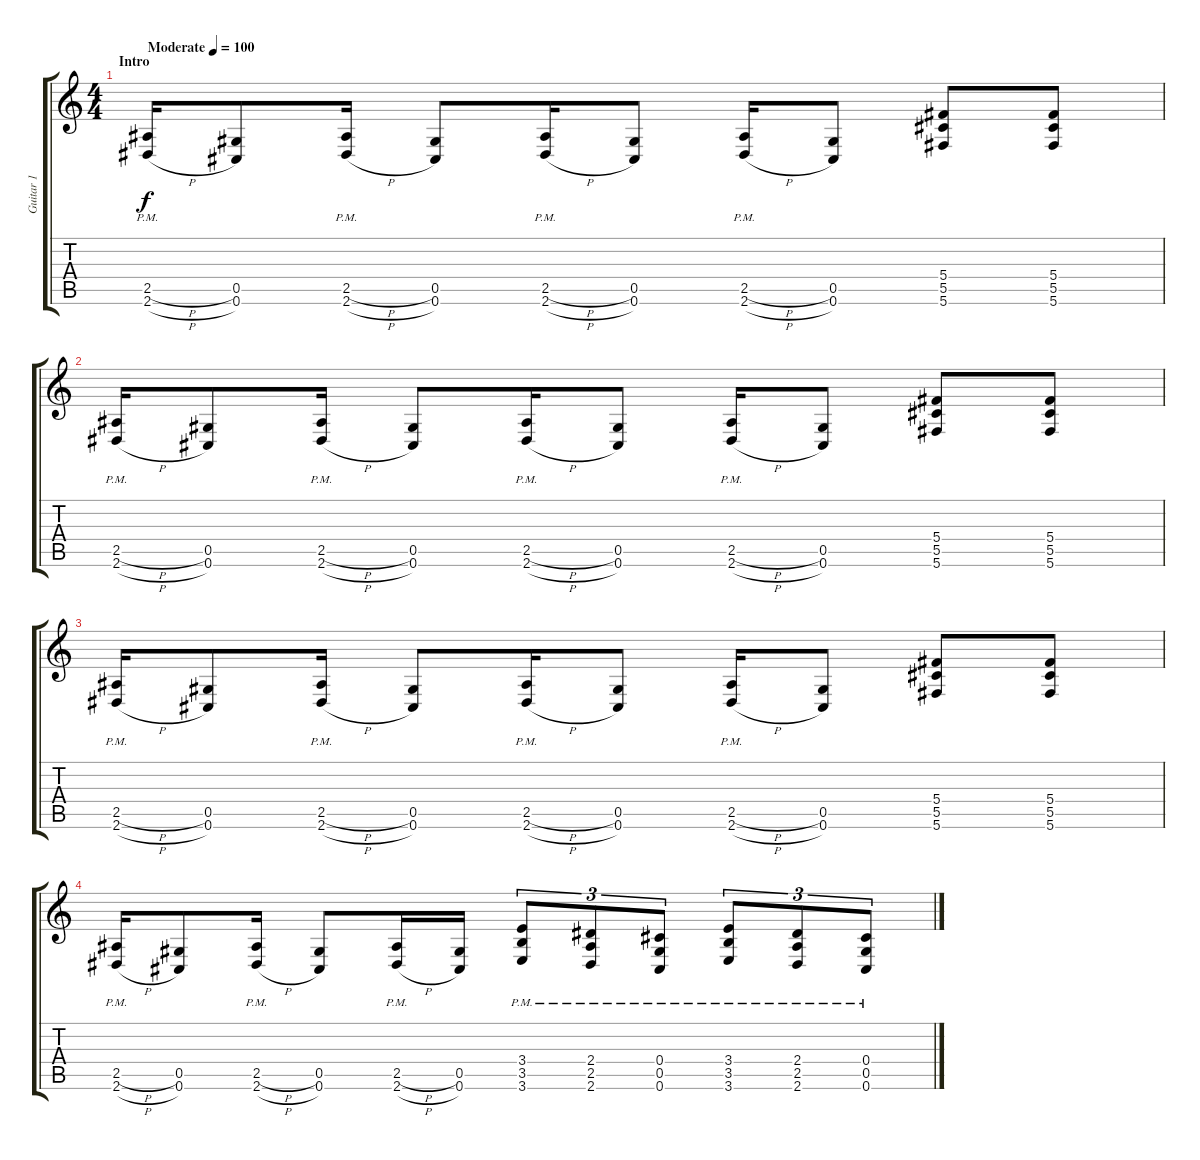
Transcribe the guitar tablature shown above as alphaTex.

\track ("Guitar 1" "Guitar 1") {instrument distortionguitar}
\staff {score tabs}
\tuning (Eb4 Bb3 Gb3 Db3 Ab2 Db2) {hide}
\ts (4 4)
\section ("" "Intro")
\tempo (100 "Moderate")
\clef g2
\ks c
(2.5{h pm} 2.6{h pm}).16{dy f instrument distortionguitar} (0.5 0.6).8 (2.5{h pm} 2.6{h pm}).16 (0.5 0.6).8 (2.5{h pm} 2.6{h pm}).16 (0.5 0.6).8 (2.5{h pm} 2.6{h pm}).16 (0.5 0.6).8 (5.4 5.5 5.6).8 (5.4 5.5 5.6).8 |
(2.5{h pm} 2.6{h pm}).16 (0.5 0.6).8 (2.5{h pm} 2.6{h pm}).16 (0.5 0.6).8 (2.5{h pm} 2.6{h pm}).16 (0.5 0.6).8 (2.5{h pm} 2.6{h pm}).16 (0.5 0.6).8 (5.4 5.5 5.6).8 (5.4 5.5 5.6).8 |
(2.5{h pm} 2.6{h pm}).16 (0.5 0.6).8 (2.5{h pm} 2.6{h pm}).16 (0.5 0.6).8 (2.5{h pm} 2.6{h pm}).16 (0.5 0.6).8 (2.5{h pm} 2.6{h pm}).16 (0.5 0.6).8 (5.4 5.5 5.6).8 (5.4 5.5 5.6).8 |
(2.5{h pm} 2.6{h pm}).16 (0.5 0.6).8 (2.5{h pm} 2.6{h pm}).16 (0.5 0.6).8 (2.5{h pm} 2.6{h pm}).16 (0.5 0.6).16 (3.4{pm} 3.5{pm} 3.6{pm}).8{tu (3 2)} (2.4{pm} 2.5{pm} 2.6{pm}).8{tu (3 2)} (0.4{pm} 0.5{pm} 0.6{pm}).8{tu (3 2)} (3.4{pm} 3.5{pm} 3.6{pm}).8{tu (3 2)} (2.4{pm} 2.5{pm} 2.6{pm}).8{tu (3 2)} (0.4{pm} 0.5{pm} 0.6{pm}).8{tu (3 2)}
